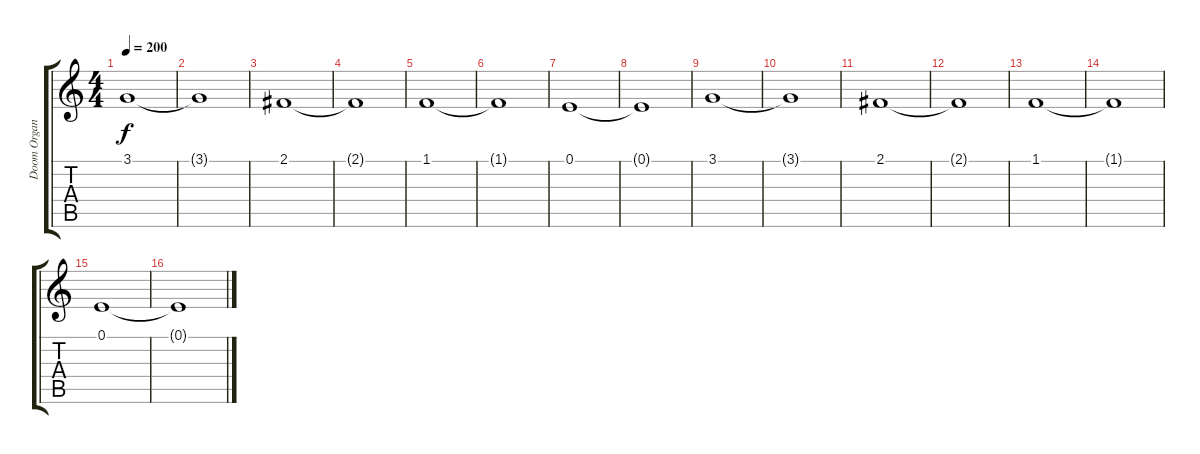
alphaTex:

\track ("Doom Organ 1" "Doom Organ") {instrument rockorgan}
\staff {score tabs}
\tuning (E4 B3 G3 D3 A2 E2) {hide}
\ts (4 4)
\tempo 200
\clef g2
\ks c
3.1.1{dy f} |
3.1{t}.1 |
2.1.1 |
2.1{t}.1 |
1.1.1 |
1.1{t}.1 |
0.1.1 |
0.1{t}.1 |
3.1.1 |
3.1{t}.1 |
2.1.1 |
2.1{t}.1 |
1.1.1 |
1.1{t}.1 |
0.1.1 |
0.1{t}.1
